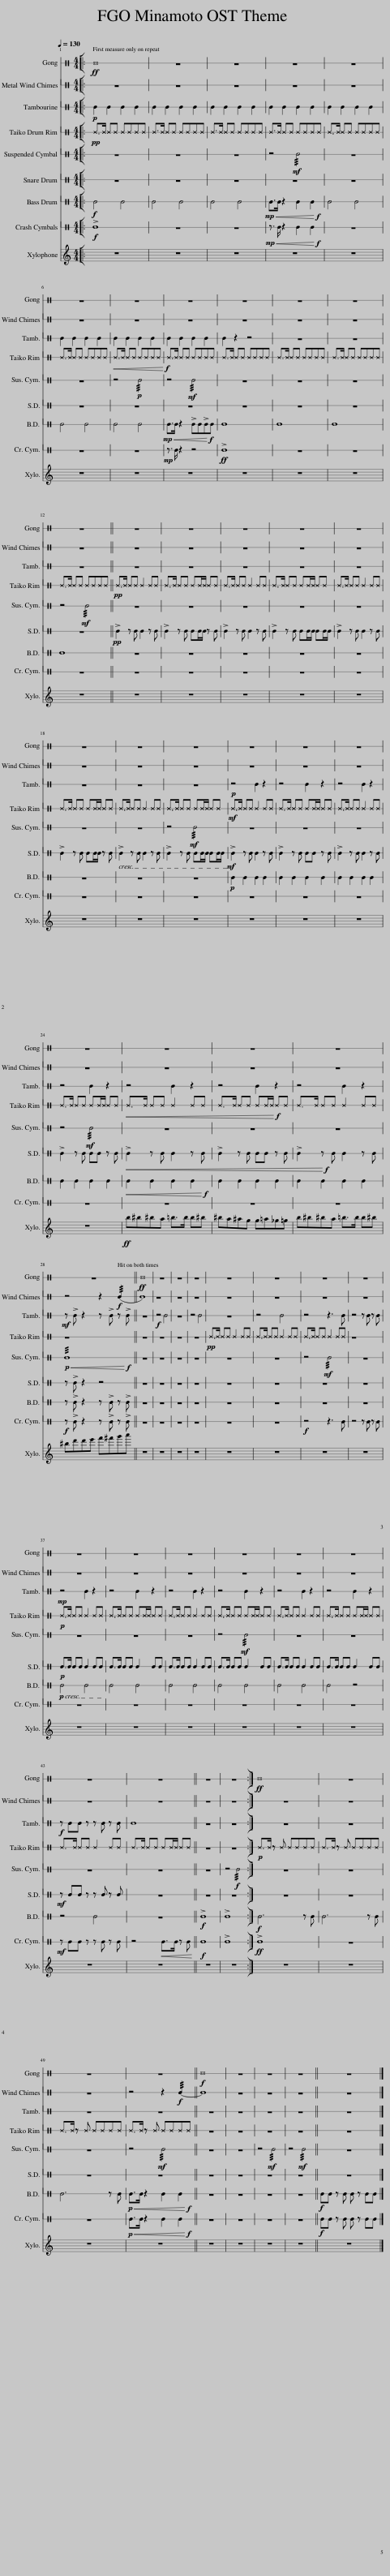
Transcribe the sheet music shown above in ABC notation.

X:1
%%score 1 2 3 4 5 6 7 8 9
L:1/8
Q:1/4=130
M:4/4
I:linebreak $
K:C
V:1 perc stafflines=1
K:none
V:2 perc stafflines=1
K:none
V:3 perc stafflines=1
K:none
V:4 perc stafflines=1
K:none
V:5 perc stafflines=1
K:none
V:6 perc stafflines=1
K:none
V:7 perc stafflines=1
K:none
V:8 perc stafflines=1
K:none
V:9 treble transpose=12
V:1
|:!ff! ^E8 | z8 | z8 | z8 | z8 |$ %5
 z8 | z8 | z8 | z8 | z8 | %10
 z8 |$ z8 || z8 | z8 | z8 | %15
 z8 | z8 |$ z8 | z8 | z8 | %20
 z8 | z8 | z8 |$ z8 | z8 | %25
 z8 | z8 |$ z8 ||!ff! ^E8 | z8 | %30
 z8 | z8 | z8 | z8 | z8 | %35
 z8 |$ z8 | z8 | z8 | z8 | %40
 z8 | z8 |$ z8 | z8 || z8 | %45
 z8 :|!ff! ^E8 | z8 |$ z8 | z8 || %50
!f! ^E8 | z8 | z8 | z8 || z8 |] %55
V:2
|: z8 | z8 | z8 | z8 | z8 |$ %5
 z8 | z8 | z8 | z8 | z8 | %10
 z8 |$ z8 || z8 | z8 | z8 | %15
 z8 | z8 |$ z8 | z8 | z8 | %20
 z8 | z8 | z8 |$ z8 | z8 | %25
 z8 | z8 |$ z4 z2!f! (!///!E2 || E8) | z8 | %30
 z8 | z8 | z8 | z8 | z8 | %35
 z8 |$ z8 | z8 | z8 | z8 | %40
 z8 | z8 |$ z8 | z8 || z8 | %45
 z8 :| z8 | z8 |$ z8 | z4 z2!f! !///!E2- || %50
 E8 | z8 | z8 | z8 || z8 |] %55
V:3
|:!p! E2 E2 E2 E2 | E2 E2 E2 E2 | E2 E2 E2 E2 | E2 E2 E2 E2 | E2 E2 E2 E2 |$ %5
 E2 E2 E2 E2 | E2 E2 E2 E2 | E2 E2 E2 E2 | E2 z2 z4 | z8 | %10
 z8 |$ z8 || z8 | z8 | z8 | %15
 z8 | z8 |$ z8 | z8 | z8 | %20
!p! z4 E2 z2 | z4 E2 z2 | z4 E2 z2 |$ z4 E2 z2 | z4 E2 z2 | %25
 z4 E2 z2 | z4 E2 z2 |$!mf! z !>!E z2 z !>!E z !>!E || z8 |!f! z4 E4 | %30
 z8 | z4 E4 | z8 | z4 E4 | z4 z3 E | %35
 z4 z E z E |$!mp! z4 E2 z2 | z4 E2 z2 | z4 E2 z2 | z4 E2 z2 | %40
 z4 E2 z2 | z4 E2 z2 |$!f! z EE z z E z E | E8 || z8 | %45
 z8 :| z8 | z8 |$ z8 | z8 || %50
 z8 | z8 | z8 | z8 || z8 |] %55
V:4
|:!pp! ^E>^E ^E^E ^E^E^E^E | ^E>^E ^E^E ^E^E^E^E | ^E>^E ^E^E ^E^E^E^E | ^E>^E ^E^E ^E^E^E^E | ^E>^E ^E^E ^E^E^E^E |$ %5
 ^E>^E ^E^E ^E^E^E^E |!<(! ^E>^E ^E^E ^E^E^E^E!<)!!f! | ^E>^E ^E^E ^E^E^E^E | ^E>^E ^E^E ^E^E^E^E | ^E>^E ^E^E ^E^E^E^E | %10
 ^E>^E ^E^E ^E^E^E^E |$ ^E>^E ^E^E ^E^E^E^E ||!pp! ^E>^E ^E^E ^E2 ^E^E | ^E>^E ^E^E ^E^E/^E/ ^E^E | ^E>^E ^E^E ^E2 ^E^E | %15
 ^E>^E ^E^E ^E^E/^E/ ^E^E | ^E>^E ^E^E ^E2 ^E^E |$ ^E>^E ^E^E ^E^E/^E/ ^E^E | ^E>^E ^E^E ^E2 ^E^E | ^E>^E ^E^E ^E^E/^E/ ^E^E | %20
!mf! ^E>^E ^E^E ^E2 ^E^E | ^E>^E ^E^E ^E^E/^E/ ^E^E | ^E>^E ^E^E ^E2 ^E^E |$ ^E>^E ^E^E ^E^E/^E/ ^E^E |!<(! ^E>^E ^E^E ^E2 ^E^E!<)!!f! | %25
 ^E>^E ^E^E ^E^E/^E/ ^E^E | ^E>^E ^E^E ^E2 ^E^E |$ z8 || z8 | z8 | %30
 z8 | z8 |!pp! ^E>^E ^E^E ^E2 ^E^E | ^E>^E ^E^E ^E2 ^E^E | ^E>^E ^E^E ^E2 ^E^E | %35
 z8 |$!p! ^E>^E ^E^E ^E2 ^E^E | ^E>^E ^E^E ^E^E/^E/ ^E^E | ^E>^E ^E^E ^E2 ^E^E | ^E>^E ^E^E ^E^E/^E/ ^E^E | %40
 ^E>^E ^E^E ^E2 ^E^E | ^E>^E ^E^E ^E^E/^E/ ^E^E |$ ^E>^E ^E^E ^E2 ^E^E | ^E>^E ^E^E ^E^E/^E/ ^E^E || z8 | %45
 z8 :|!p! ^E>^E z ^E ^E^E^E^E | ^E>^E z ^E ^E^E^E^E |$ ^E>^E z ^E ^E^E^E^E | ^E>^E z ^E ^E^E^E^E || %50
 z8 | z8 | z8 | z8 || z8 |] %55
V:5
|: z8 | z8 | z8 | z4!mf! !///!E4 | z8 |$ %5
 z8 | z4!p! !///!E4 | z4!mf! !///!E4 | z8 | z8 | %10
 z8 |$ z4!mf! !///!E4 || z8 | z8 | z8 | %15
 z8 | z8 |$ z8 | z8 | z4!mf! !///!E4 | %20
 z8 | z8 | z8 |$ z4!mf! !///!E4 | z8 | %25
 z8 | z8 |$!p!!<(! !///!E8!<)!!f! || z8 | z8 | %30
 z8 | z8 | z8 | z8 | z4!mf! !///!E4 | %35
 z8 |$ z8 | z8 | z8 | z4!mf! !///!E4 | %40
 z8 | z8 |$ z8 | z8 || z8 | %45
 z4!f! !///!E4 :| z8 | z8 |$ z8 | z4!mf! !///!E4 || %50
 z8 | z8 | z4!mf! !///!E4 | z4!mf! !///!E4 || z8 |] %55
V:6
|: z8 | z8 | z8 | z8 | z8 |$ %5
 z8 | z8 | z8 | z8 | z8 | %10
 z8 |$ z8 ||!pp! !>!E2 z E E2 z E | !>!E2 z E EE/E/ z E | !>!E2 z E E2 z E | %15
 !>!E2 z E EE/E/ EE/E/ | !>!E2 z E E2 z E |$ !>!E2 z E EE/E/ z E | !>!E2 z E E2 z E!mf! | !>!E2 z E EE/E/ EE/E/ | %20
 !>!E2 z E E2 z E | !>!E2 z E EE z E | !>!E2 z E E2 z E |$ !>!E2 z E EE z E |!<(! !>!E2 z E E2 z E!<)!!f! | %25
 !>!E2 z E EE z E | !>!E2 z E E2 z E |$ z !>!E z2 z4 || z8 | z8 | %30
 z8 | z8 | z8 | z8 | z8 | %35
 z8 |$!p! E>E EE E2 EE | E>E EE E2 EE | E>E EE E2 EE | E>E EE E2 EE | %40
 E>E EE E2 EE | E>E EE E2 EE |$!mf! z EE z z E z E | z8 || z8 | %45
 z8 :| z8 | z8 |$ z8 | z8 || %50
 z8 | z8 | z8 | z8 || z8 |] %55
V:7
|:!f! E4 E4 | E4 E4 | E4 E4 |!mp!!<(! E>E z2 E2 E2!<)!!f! | E4 E4 |$ %5
 E4 E4 | E4 E4 |!mp!!<(! E>E z2 !>!EE!>!EE!<)!!f! | E8 | E8 | %10
 E8 |$ E8 || z8 | z8 | z8 | %15
 z8 | z8 |$ z8 | z8 | z8 | %20
!p! E2 E2 E2 E2 | E2 E2 E2 E2 | E2 E2 E2 E2 |$ E2 E2 E2 E2 |!<(! E2 E2 E2 E2!<)!!f! | %25
 E2 E2 E2 E2 | E2 E2 E2 E2 |$ z !>!E z2 z !>!E z !>!E || z8 | z8 | %30
 z8 | z8 | z8 | z8 | z8 | %35
 z8 |$!p! E4 E4 | E4 E4 | E4 E4 | E4 E4 | %40
 E4 E4 | E4 z4 |$ z4 E4 | z8 ||!f! !>!E8 | %45
 !>!E8 :|!f! E6 z E | E6 z E |$ E6 z E |!p!!<(! E>E z2 E2 E2!<)!!f! || %50
 z8 | z8 | z8 | z8 ||!f! EE z E E z EE |] %55
V:8
|:!f! !>!E8 | z8 | z8 |!mp!!<(! z3/2 E/ z2 E2 E2!<)!!f! | z8 |$ %5
 z8 | z8 |!mp! z3/2 E/ z2 z4 |!ff! !>!E8 | z8 | %10
 z8 |$ z8 || z8 | z8 | z8 | %15
 z8 | z8 |$ z8 | z8 | z8 | %20
 z8 | z8 | z8 |$ z8 | z8 | %25
 z8 | z8 |$!f! z !>!E z2 z !>!E z !>!E || z8 | z8 | %30
 z8 | z8 | z8 | z8 |!f! z4 z3 E | %35
 z4 z E z E |$ z8 | z8 | z8 | z8 | %40
 z8 | z8 |$!mf! z EE z z E z E | z4!<(! E>E z E!<)! ||!f! E8 | %45
 !>!E8 :|!ff! !>!E8 | z8 |$ z8 |!p!!<(! E>E z2 E2 E2!<)!!f! || %50
 z8 | z8 | z8 | z8 ||!f! EE z E E z EE |] %55
V:9
|: z8 | z8 | z8 | z8 | z8 |$ %5
 z8 | z8 | z8 | z8 | z8 | %10
 z8 |$ z8 || z8 | z8 | z8 | %15
 z8 | z8 |$ z8 | z8 | z8 | %20
 z8 | z8 | z8 |$ z8 |!ff! b^b^ba =b>b b^b | %25
 ^ba^ag g=a_g=g | b^b^ba =b>b b^b |$ ^bd'd'e' f'^f'g'a' || z8 | z8 | %30
 z8 | z8 | z8 | z8 | z8 | %35
 z8 |$ z8 | z8 | z8 | z8 | %40
 z8 | z8 |$ z8 | z8 || z8 | %45
 z8 :| z8 | z8 |$ z8 | z8 || %50
 z8 | z8 | z8 | z8 || z8 |] %55
